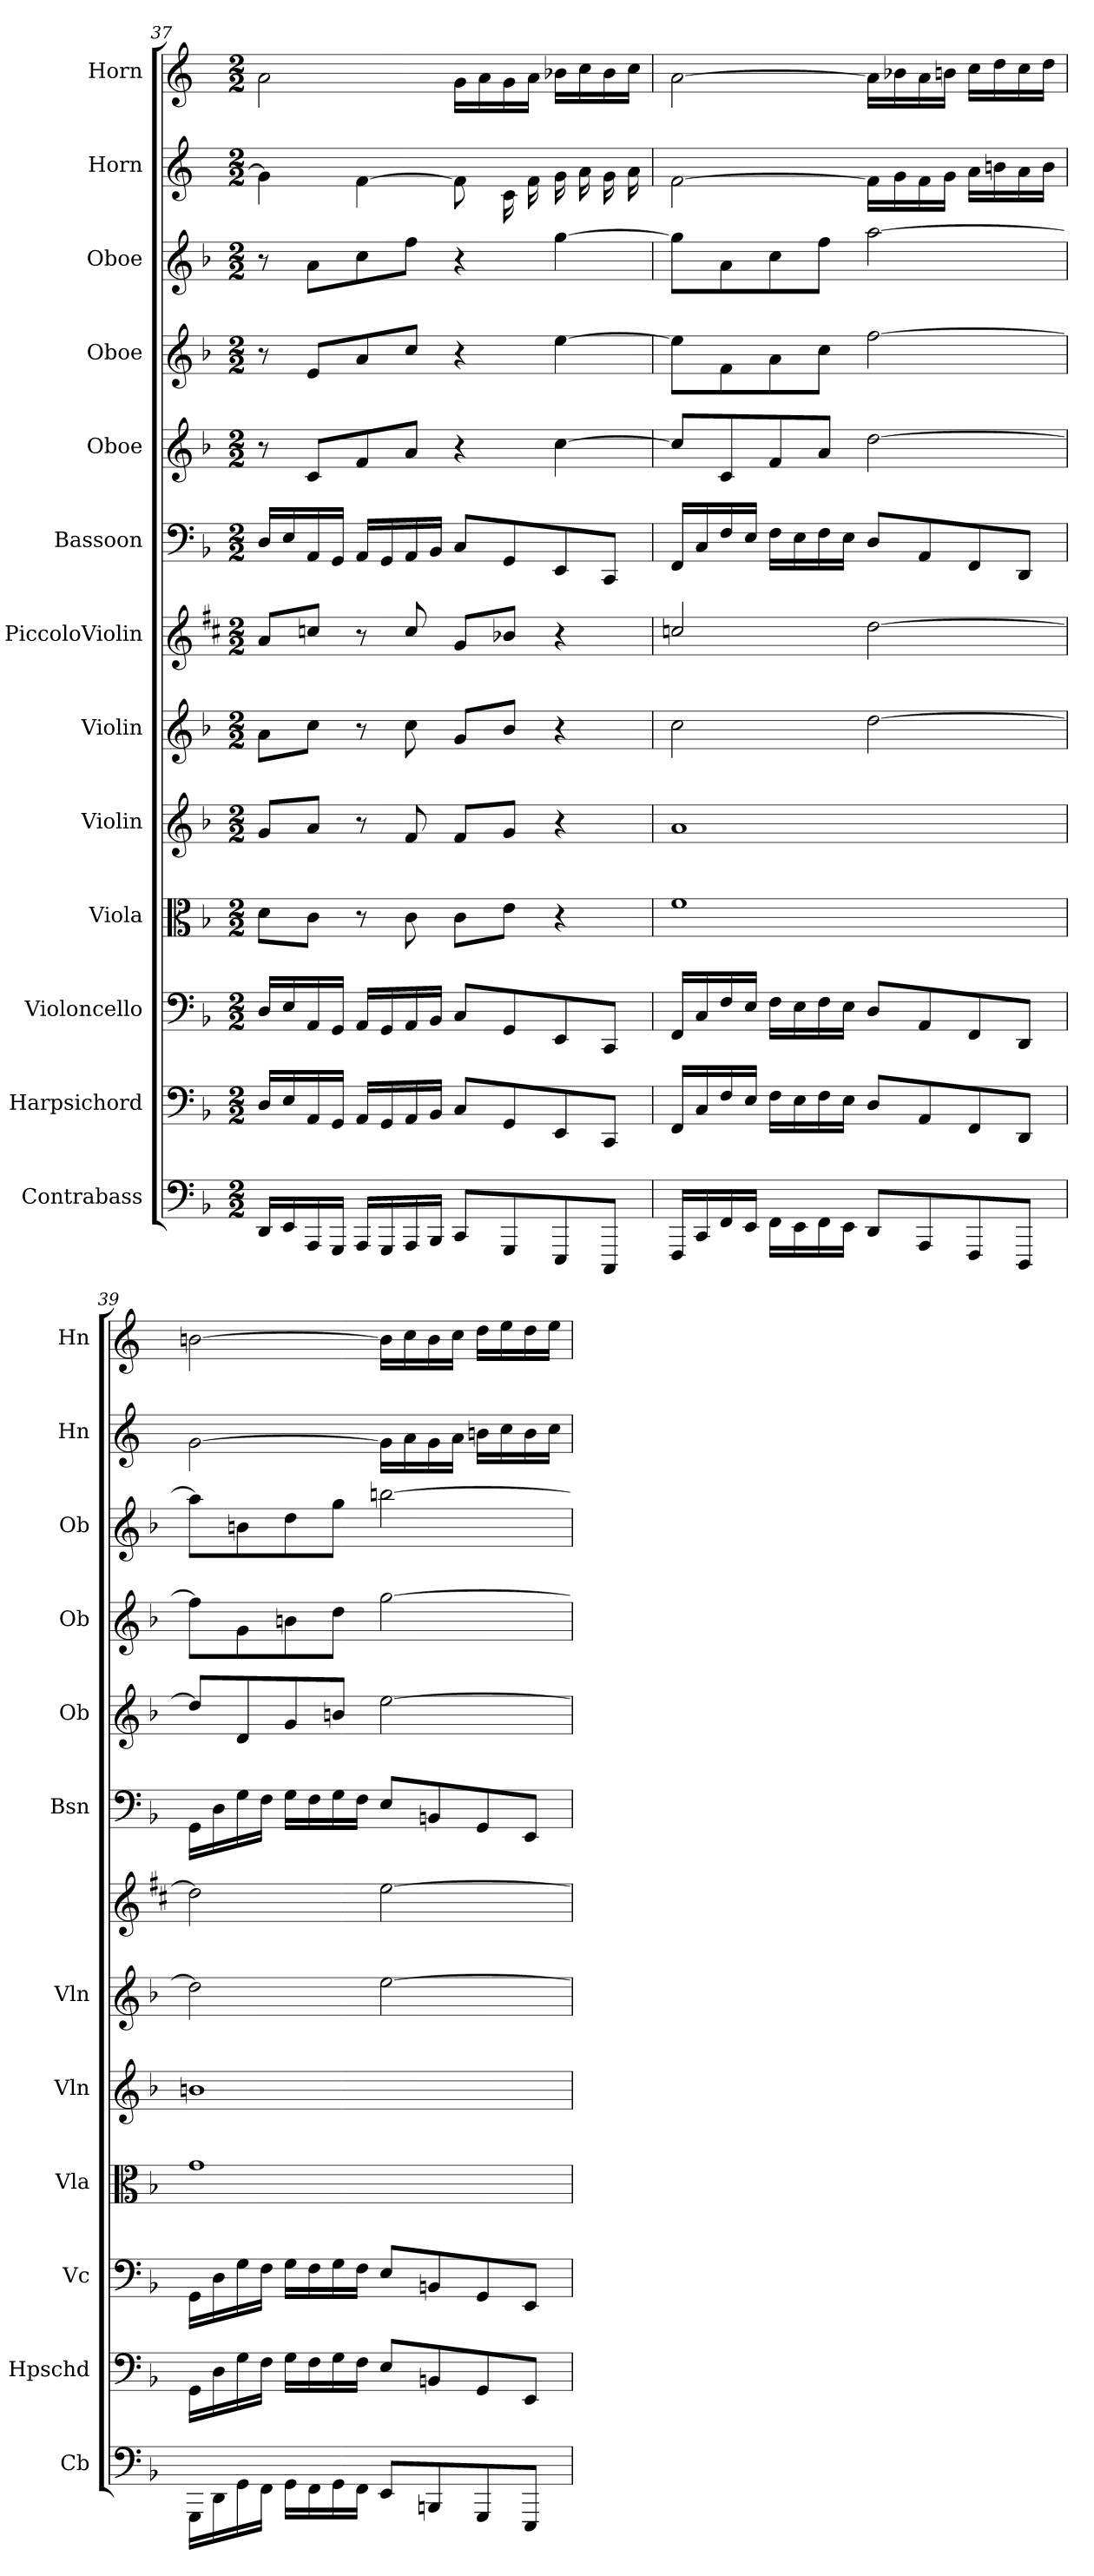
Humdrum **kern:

**kern	**kern	**kern	**kern	**kern	**kern	**kern	**kern	**kern	**kern	**kern	**kern	**kern
*part13	*part12	*part11	*part10	*part9	*part8	*part7	*part6	*part5	*part4	*part3	*part2	*part1
*staff13	*staff12	*staff11	*staff10	*staff9	*staff8	*staff7	*staff6	*staff5	*staff4	*staff3	*staff2	*staff1
*I"Contrabass	*I"Harpsichord	*I"Violoncello	*I"Viola	*I"Violin	*I"Violin	*I"PiccoloViolin	*I"Bassoon	*I"Oboe	*I"Oboe	*I"Oboe	*I"Horn	*I"Horn
*I'Cb	*I'Hpschd	*I'Vc	*I'Vla	*I'Vln	*I'Vln	*	*I'Bsn	*I'Ob	*I'Ob	*I'Ob	*I'Hn	*I'Hn
*clefF4	*clefF4	*clefF4	*clefC3	*clefG2	*clefG2	*clefG2	*clefF4	*clefG2	*clefG2	*clefG2	*clefG2	*clefG2
*k[b-]	*k[b-]	*k[b-]	*k[b-]	*k[b-]	*k[b-]	*k[f#c#]	*k[b-]	*k[b-]	*k[b-]	*k[b-]	*k[]	*k[]
*M2/2	*M2/2	*M2/2	*M2/2	*M2/2	*M2/2	*M2/2	*M2/2	*M2/2	*M2/2	*M2/2	*M2/2	*M2/2
=37	=37	=37	=37	=37	=37	=37	=37	=37	=37	=37	=37	=37
16DD/LL	16D/LL	16D/LL	8d\L	8g/L	8a\L	8a/L	16D/LL	8r	8r	8r	4g\]	2a\
16EE/	16E/	16E/	.	.	.	.	16E/	.	.	.	.	.
16AAA/	16AA/	16AA/	8c\J	8a/J	8cc\J	8ccn/J	16AA/	8c/L	8e/L	8a\L	.	.
16GGG/JJ	16GG/JJ	16GG/JJ	.	.	.	.	16GG/JJ	.	.	.	.	.
16AAA/LL	16AA/LL	16AA/LL	8r	8r	8r	8r	16AA/LL	8f/	8a/	8cc\	[4f\	.
16GGG/	16GG/	16GG/	.	.	.	.	16GG/	.	.	.	.	.
16AAA/	16AA/	16AA/	8c\	8f/	8cc\	8cc/	16AA/	8a/J	8cc/J	8ff\J	.	.
16BBB-/JJ	16BB-/JJ	16BB-/JJ	.	.	.	.	16BB-/JJ	.	.	.	.	.
8CC/L	8C/L	8C/L	8c\L	8f/L	8g/L	8g/L	8C/L	4r	4r	4r	8f\]	16g\LL
.	.	.	.	.	.	.	.	.	.	.	.	16a\
8GGG/	8GG/	8GG/	8e\J	8g/J	8b-/J	8b-X/J	8GG/	.	.	.	16c\	16g\
.	.	.	.	.	.	.	.	.	.	.	16f\	16a\JJ
8EEE/	8EE/	8EE/	4r	4r	4r	4r	8EE/	[4cc\	[4ee\	[4gg\	16g\	16b-X\LL
.	.	.	.	.	.	.	.	.	.	.	16a\	16cc\
8CCC/J	8CC/J	8CC/J	.	.	.	.	8CC/J	.	.	.	16g\	16b-\
.	.	.	.	.	.	.	.	.	.	.	16a\	16cc\JJ
=38	=38	=38	=38	=38	=38	=38	=38	=38	=38	=38	=38	=38
16FFF/LL	16FF/LL	16FF/LL	1f\	1a/	2cc\	2ccn/	16FF/LL	8cc/L]	8ee\L]	8gg\L]	[2f\	[2a\
16CC/	16C/	16C/	.	.	.	.	16C/	.	.	.	.	.
16FF/	16F/	16F/	.	.	.	.	16F/	8c/	8f\	8a\	.	.
16EE/JJ	16E/JJ	16E/JJ	.	.	.	.	16E/JJ	.	.	.	.	.
16FF\LL	16F\LL	16F\LL	.	.	.	.	16F\LL	8f/	8a\	8cc\	.	.
16EE\	16E\	16E\	.	.	.	.	16E\	.	.	.	.	.
16FF\	16F\	16F\	.	.	.	.	16F\	8a/J	8cc\J	8ff\J	.	.
16EE\JJ	16E\JJ	16E\JJ	.	.	.	.	16E\JJ	.	.	.	.	.
8DD/L	8D/L	8D/L	.	.	[2dd\	[2dd\	8D/L	[2dd\	[2ff\	[2aa\	16f\LL]	16a\LL]
.	.	.	.	.	.	.	.	.	.	.	16g\	16b-X\
8AAA/	8AA/	8AA/	.	.	.	.	8AA/	.	.	.	16f\	16a\
.	.	.	.	.	.	.	.	.	.	.	16g\JJ	16bn\JJ
8FFF/	8FF/	8FF/	.	.	.	.	8FF/	.	.	.	16a\LL	16cc\LL
.	.	.	.	.	.	.	.	.	.	.	16bn\	16dd\
8DDD/J	8DD/J	8DD/J	.	.	.	.	8DD/J	.	.	.	16a\	16cc\
.	.	.	.	.	.	.	.	.	.	.	16b\JJ	16dd\JJ
=39	=39	=39	=39	=39	=39	=39	=39	=39	=39	=39	=39	=39
16GGG\LL	16GG\LL	16GG\LL	1g\	1bn\	2dd\]	2dd\]	16GG\LL	8dd/L]	8ff\L]	8aa\L]	[2g\	[2bn\
16DD\	16D\	16D\	.	.	.	.	16D\	.	.	.	.	.
16GG\	16G\	16G\	.	.	.	.	16G\	8d/	8g\	8bn\	.	.
16FF\JJ	16F\JJ	16F\JJ	.	.	.	.	16F\JJ	.	.	.	.	.
16GG\LL	16G\LL	16G\LL	.	.	.	.	16G\LL	8g/	8bn\	8dd\	.	.
16FF\	16F\	16F\	.	.	.	.	16F\	.	.	.	.	.
16GG\	16G\	16G\	.	.	.	.	16G\	8bn/J	8dd\J	8gg\J	.	.
16FF\JJ	16F\JJ	16F\JJ	.	.	.	.	16F\JJ	.	.	.	.	.
8EE/L	8E/L	8E/L	.	.	[2ee\	[2ee\	8E/L	[2ee\	[2gg\	[2bbn\	16g\LL]	16b\LL]
.	.	.	.	.	.	.	.	.	.	.	16a\	16cc\
8BBBn/	8BBn/	8BBn/	.	.	.	.	8BBn/	.	.	.	16g\	16b\
.	.	.	.	.	.	.	.	.	.	.	16a\JJ	16cc\JJ
8GGG/	8GG/	8GG/	.	.	.	.	8GG/	.	.	.	16bn\LL	16dd\LL
.	.	.	.	.	.	.	.	.	.	.	16cc\	16ee\
8EEE/J	8EE/J	8EE/J	.	.	.	.	8EE/J	.	.	.	16b\	16dd\
.	.	.	.	.	.	.	.	.	.	.	16cc\JJ	16ee\JJ
=	=	=	=	=	=	=	=	=	=	=	=	=
*-	*-	*-	*-	*-	*-	*-	*-	*-	*-	*-	*-	*-
